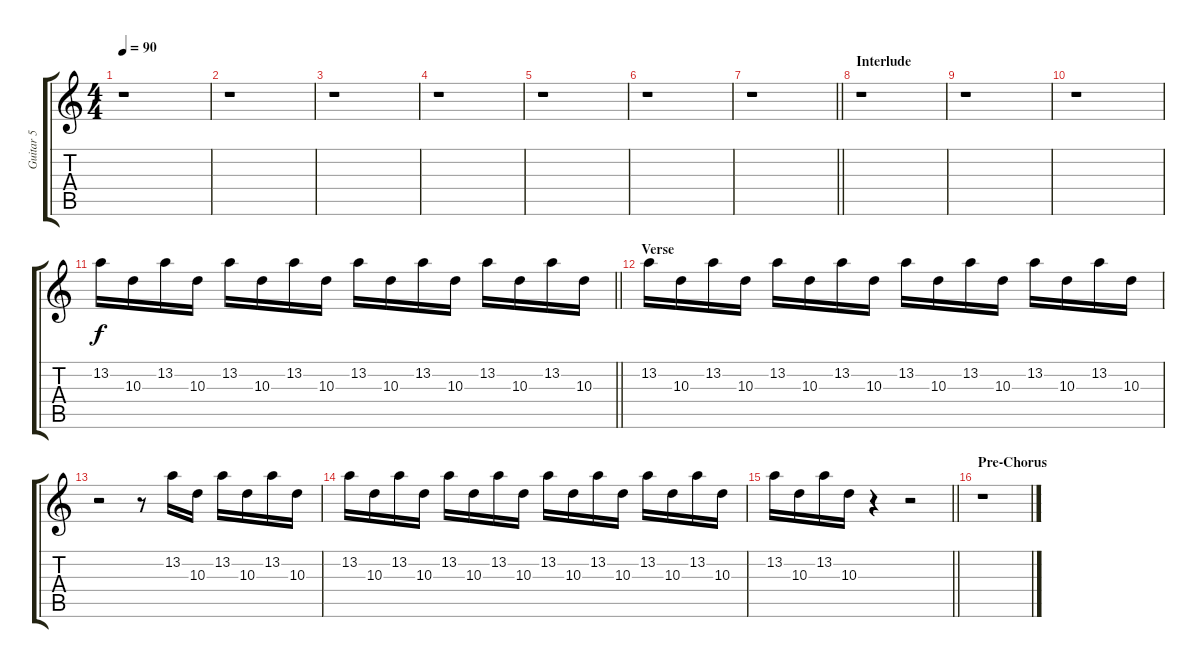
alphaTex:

\track ("Guitar 5" "Guitar 5") {instrument distortionguitar}
\staff {score tabs}
\tuning (Db4 Ab3 E3 B2 Gb2 Db2) {hide}
\ts (4 4)
\tempo 90
\clef g2
\ks c
r.1{dy f} |
r.1 |
r.1 |
r.1 |
r.1 |
r.1 |
\barLineRight lightlight
r.1 |
\section ("" "Interlude")
r.1 |
r.1 |
r.1{volume 3} |
\barLineRight lightlight
13.2.16{volume 10} 10.3.16 13.2.16 10.3.16 13.2.16 10.3.16 13.2.16 10.3.16 13.2.16 10.3.16 13.2.16 10.3.16 13.2.16 10.3.16 13.2.16 10.3.16 |
\section ("" "Verse")
13.2.16 10.3.16 13.2.16 10.3.16 13.2.16 10.3.16 13.2.16 10.3.16 13.2.16 10.3.16 13.2.16 10.3.16 13.2.16{volume 3} 10.3.16 13.2.16 10.3.16 |
r.2 r.8 13.2.16 10.3.16 13.2.16{volume 10} 10.3.16 13.2.16 10.3.16 |
13.2.16 10.3.16 13.2.16 10.3.16 13.2.16 10.3.16 13.2.16 10.3.16 13.2.16 10.3.16 13.2.16 10.3.16 13.2.16 10.3.16 13.2.16 10.3.16 |
\barLineRight lightlight
13.2.16{volume 3} 10.3.16 13.2.16 10.3.16 r.4 r.2 |
\section ("" "Pre-Chorus")
r.1
